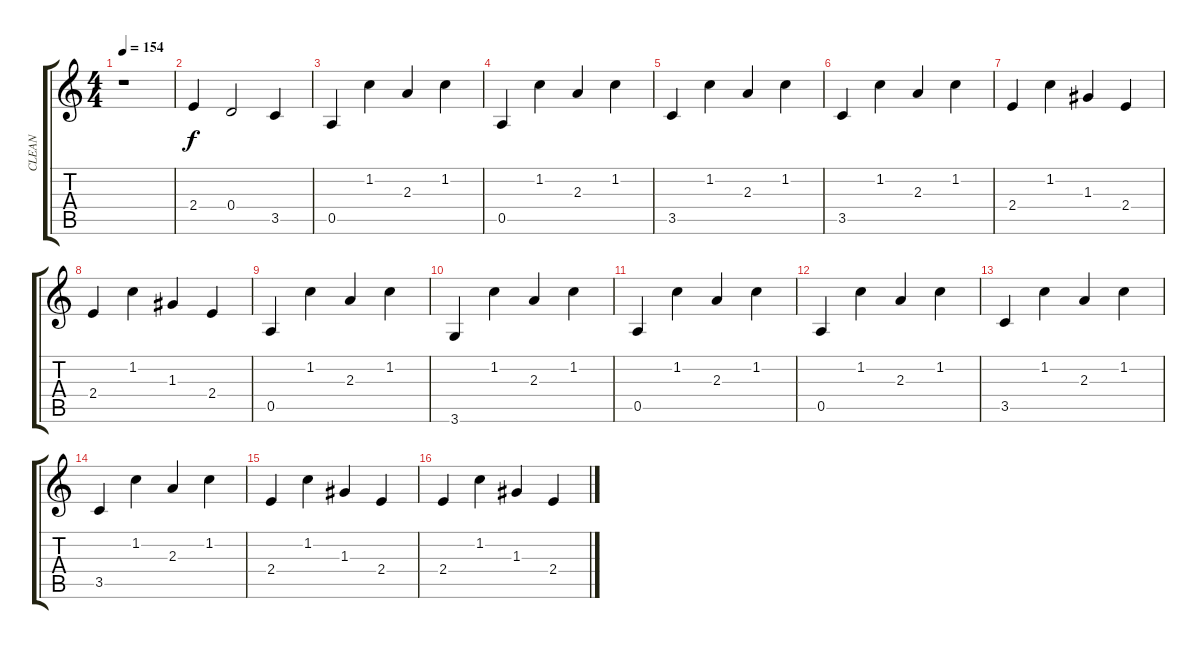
\track ("CLEAN" "CLEAN") {instrument electricguitarjazz}
\staff {score tabs}
\tuning (E4 B3 G3 D3 A2 E2) {hide}
\ts (4 4)
\tempo 154
\clef g2
\ks c
r.1{dy f} |
2.4.4 0.4.2 3.5.4 |
0.5.4 1.2.4 2.3.4 1.2.4 |
0.5.4 1.2.4 2.3.4 1.2.4 |
3.5.4 1.2.4 2.3.4 1.2.4 |
3.5.4 1.2.4 2.3.4 1.2.4 |
2.4.4 1.2.4 1.3.4 2.4.4 |
2.4.4 1.2.4 1.3.4 2.4.4 |
0.5.4 1.2.4 2.3.4 1.2.4 |
3.6.4 1.2.4 2.3.4 1.2.4 |
0.5.4 1.2.4 2.3.4 1.2.4 |
0.5.4 1.2.4 2.3.4 1.2.4 |
3.5.4 1.2.4 2.3.4 1.2.4 |
3.5.4 1.2.4 2.3.4 1.2.4 |
2.4.4 1.2.4 1.3.4 2.4.4 |
2.4.4 1.2.4 1.3.4 2.4.4
